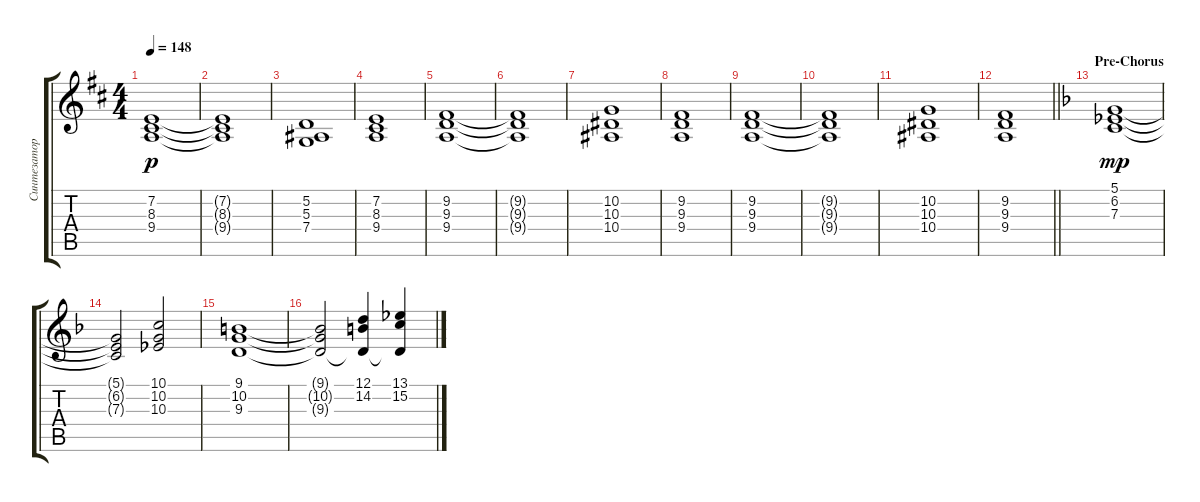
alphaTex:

\track ("Синтезатор" "Синтезатор") {instrument rockorgan}
\staff {score tabs}
\tuning (D4 A3 F3 C3 G2 D2) {hide}
\ts (4 4)
\tempo 148
\clef g2
\ks bminor
(7.2 8.3 9.4).1{dy p} |
(7.2{t} 8.3{t} 9.4{t}).1 |
(5.2 5.3 7.4).1 |
(7.2 8.3 9.4).1 |
(9.2 9.3 9.4).1 |
(9.2{t} 9.3{t} 9.4{t}).1 |
(10.2 10.3 10.4).1 |
(9.2 9.3 9.4).1 |
(9.2 9.3 9.4).1 |
(9.2{t} 9.3{t} 9.4{t}).1 |
(10.2 10.3 10.4).1 |
\barLineRight lightlight
(9.2 9.3 9.4).1 |
\section ("" "Pre-Chorus")
\ks dminor
(5.1 6.2 7.3).1{dy mp instrument stringensemble1} |
(5.1{t} 6.2{t} 7.3{t}).2 (10.1 10.2 10.3).2 |
(9.1 10.2 9.3).1 |
(9.1{t} 10.2{t} 9.3{t}).2 (12.1 14.2 9.3{t}).4 (13.1 15.2 9.3{t}).4
